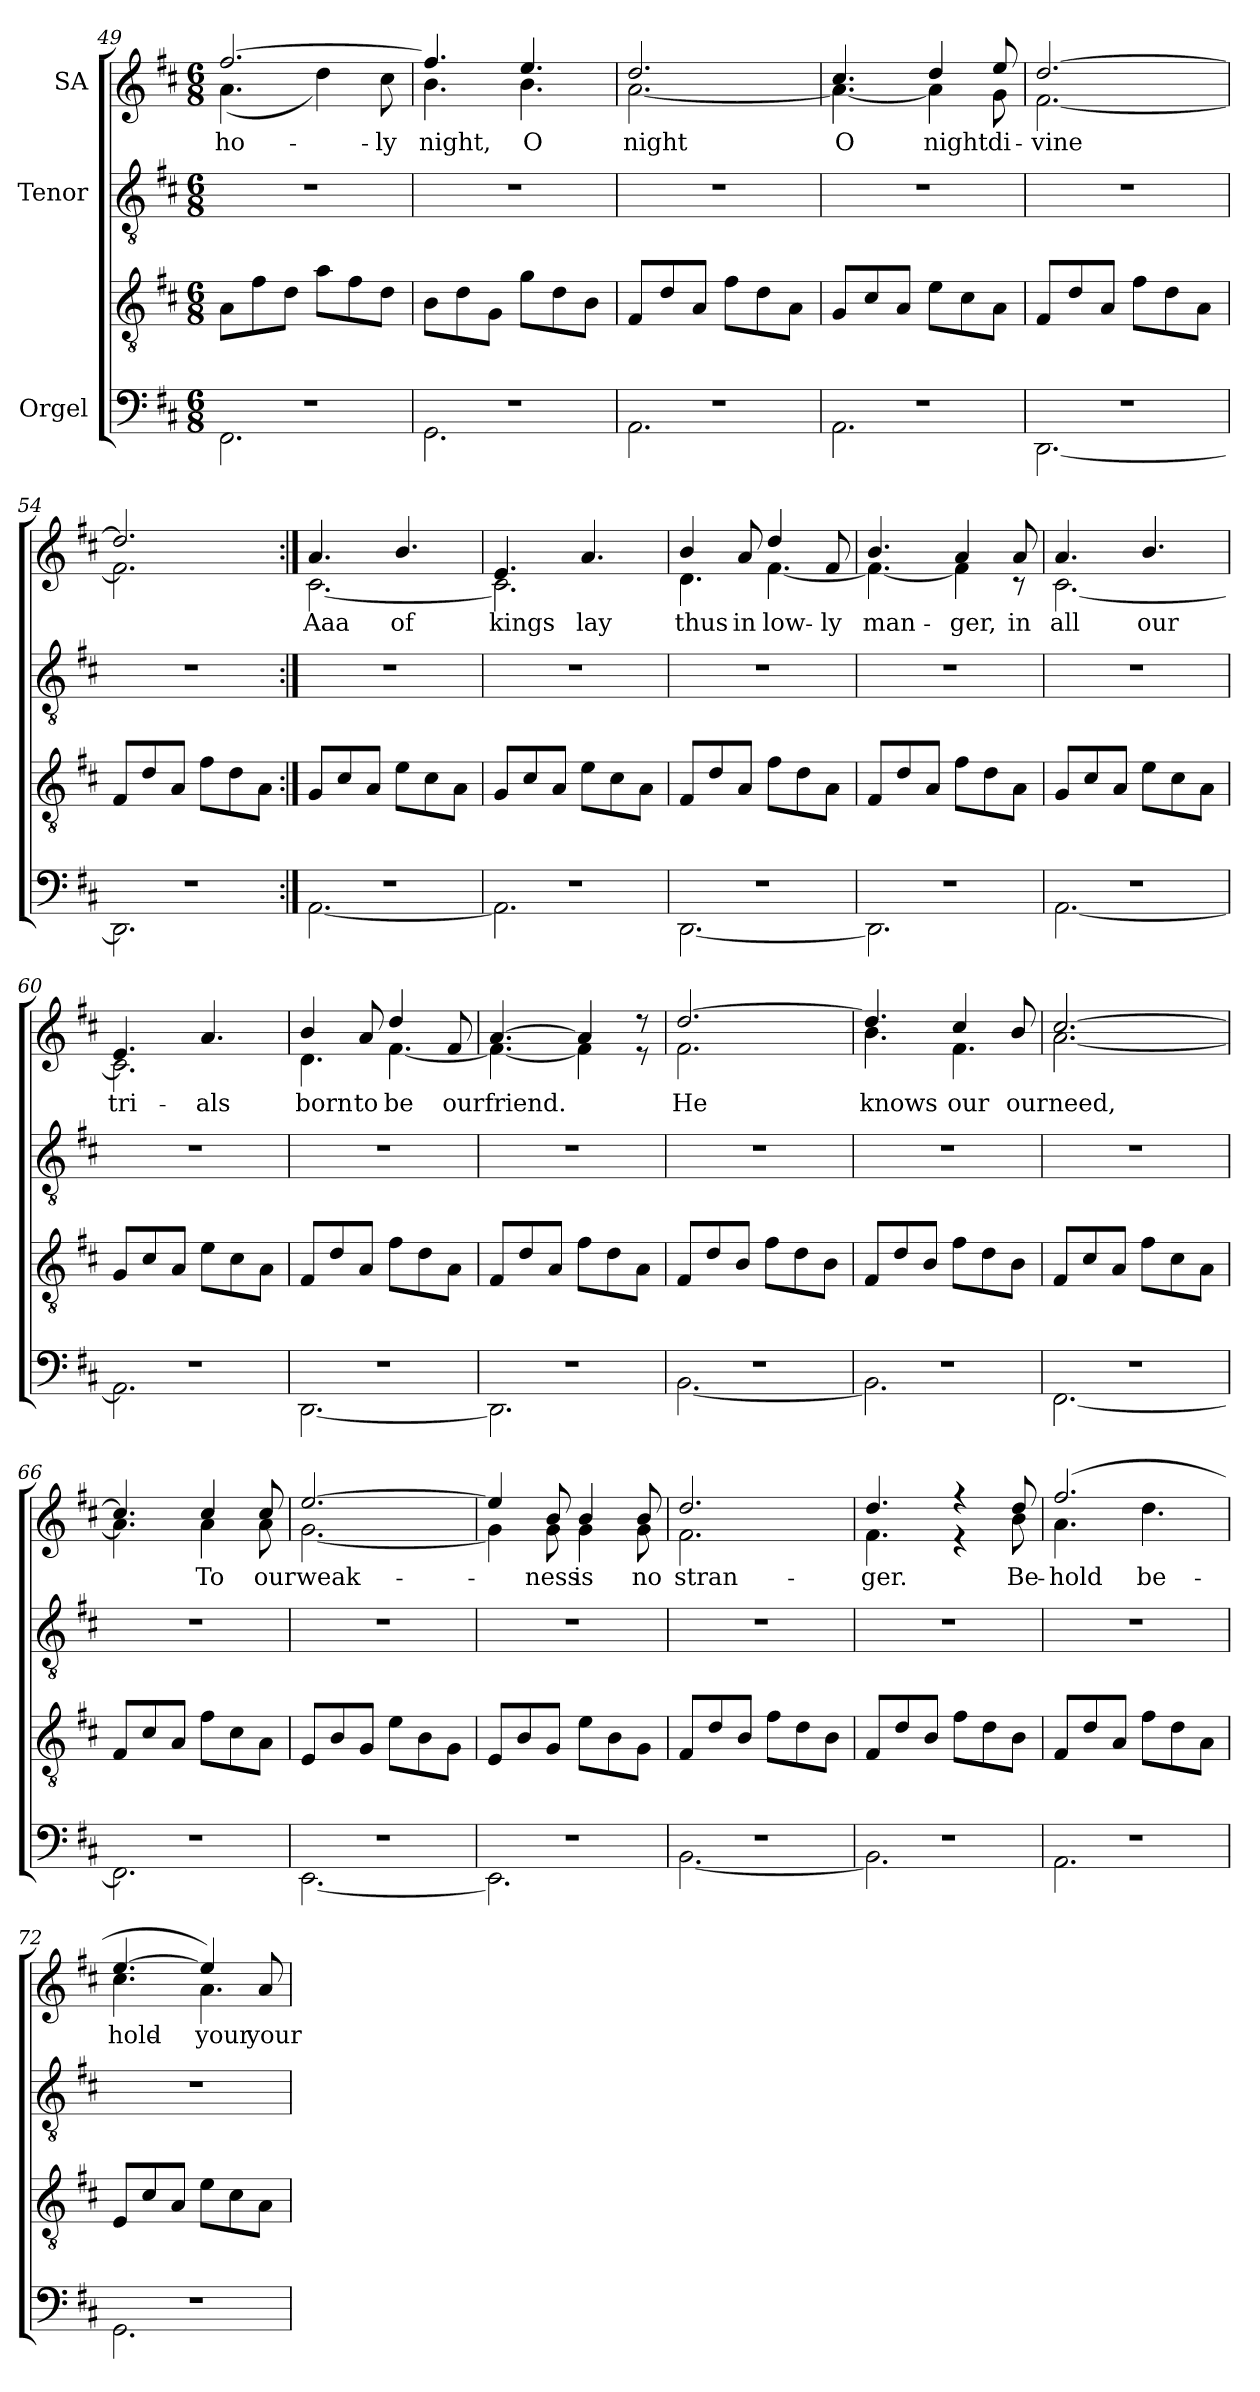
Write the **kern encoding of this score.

**kern	**kern	**kern	**kern	**text
*part3	*part3	*part2	*part1	*part1
*staff4	*staff3	*staff2	*staff1	*staff1
*I"Orgel	*	*I"Tenor	*I"SA	*
*clefF4	*clefGv2	*clefGv2	*clefG2	*
*k[f#c#]	*k[f#c#]	*k[f#c#]	*k[f#c#]	*
*M6/8	*M6/8	*M6/8	*M6/8	*
=49	=49	=49	=49	=49
*^	*	*	*	*
!	!	!	!	!	!LO:LY:b
*	*	*	*	*^	*
!	!	!	!	!	!	!LO:LY:b
2.r	2.FF#\	8A\L	2.r	[2.ff#/	(<4.a\	ho-
.	.	8f#\	.	.	.	.
.	.	8d\J	.	.	.	.
.	.	8a\L	.	.	4dd\)	.
.	.	8f#\	.	.	.	.
!	!	!	!	!	!	!LO:LY:b
.	.	8d\J	.	.	8cc#\	-ly
=50	=50	=50	=50	=50	=50	=50
!	!	!	!	!	!	!LO:LY:b
2.r	2.GG\	8B\L	2.r	4.ff#/]	4.b\	night,
.	.	8d\	.	.	.	.
.	.	8G\J	.	.	.	.
!	!	!	!	!	!	!LO:LY:b
!	!	!	!	!	!	!LO:LY:b
.	.	8g\L	.	4.ee/	4.b\	O
.	.	8d\	.	.	.	.
.	.	8B\J	.	.	.	.
=51	=51	=51	=51	=51	=51	=51
!	!	!	!	!	!	!LO:LY:b
!	!	!	!	!	!	!LO:LY:b
2.r	2.AA\	8F#/L	2.r	2.dd/	[2.a\	night
.	.	8d/	.	.	.	.
.	.	8A/J	.	.	.	.
.	.	8f#\L	.	.	.	.
.	.	8d\	.	.	.	.
.	.	8A\J	.	.	.	.
=52	=52	=52	=52	=52	=52	=52
!	!	!	!	!	!	!LO:LY:b
2.r	2.AA\	8G/L	2.r	4.cc#/	4.a\_	O
.	.	8c#/	.	.	.	.
.	.	8A/J	.	.	.	.
!	!	!	!	!	!	!LO:LY:b
.	.	8e\L	.	4dd/	4a\]	night
.	.	8c#\	.	.	.	.
!	!	!	!	!	!	!LO:LY:b
!	!	!	!	!	!	!LO:LY:b
.	.	8A\J	.	8ee/	8g\	di-
=53	=53	=53	=53	=53	=53	=53
!	!	!	!	!	!	!LO:LY:b
!	!	!	!	!	!	!LO:LY:b
2.r	[2.DD\	8F#/L	2.r	[2.dd/	[2.f#\	-vine
.	.	8d/	.	.	.	.
.	.	8A/J	.	.	.	.
.	.	8f#\L	.	.	.	.
.	.	8d\	.	.	.	.
.	.	8A\J	.	.	.	.
!!LO:LB:g=z	!!
=54	=54	=54	=54	=54	=54	=54
2.r	2.DD\]	8F#/L	2.r	2.dd/]	2.f#\]	.
.	.	8d/	.	.	.	.
.	.	8A/J	.	.	.	.
.	.	8f#\L	.	.	.	.
.	.	8d\	.	.	.	.
.	.	8A\J	.	.	.	.
=55:|!	=55:|!	=55:|!	=55:|!	=55:|!	=55:|!	=55:|!
!	!	!	!	!	!	!LO:LY:b
!	!	!	!	!	!	!LO:LY:b
2.r	[2.AA\	8G/L	2.r	4.a/	[2.c#\	Aaa
.	.	8c#/	.	.	.	.
.	.	8A/J	.	.	.	.
!	!	!	!	!	!	!LO:LY:b
.	.	8e\L	.	4.b/	.	of
.	.	8c#\	.	.	.	.
.	.	8A\J	.	.	.	.
=56	=56	=56	=56	=56	=56	=56
!	!	!	!	!	!	!LO:LY:b
2.r	2.AA\]	8G/L	2.r	4.e/	2.c#\]	kings
.	.	8c#/	.	.	.	.
.	.	8A/J	.	.	.	.
!	!	!	!	!	!	!LO:LY:b
.	.	8e\L	.	4.a/	.	lay
.	.	8c#\	.	.	.	.
.	.	8A\J	.	.	.	.
=57	=57	=57	=57	=57	=57	=57
!	!	!	!	!	!	!LO:LY:b
2.r	[2.DD\	8F#/L	2.r	4b/	4.d\	thus
.	.	8d/	.	.	.	.
!	!	!	!	!	!	!LO:LY:b
.	.	8A/J	.	8a/	.	in
!	!	!	!	!	!	!LO:LY:b
.	.	8f#\L	.	4dd/	[4.f#\	low-
.	.	8d\	.	.	.	.
!	!	!	!	!	!	!LO:LY:b
.	.	8A\J	.	8f#/	.	-ly
=58	=58	=58	=58	=58	=58	=58
!	!	!	!	!	!	!LO:LY:b
2.r	2.DD\]	8F#/L	2.r	4.b/	4.f#\_	man-
.	.	8d/	.	.	.	.
.	.	8A/J	.	.	.	.
!	!	!	!	!	!	!LO:LY:b
.	.	8f#\L	.	4a/	4f#\]	-ger,
.	.	8d\	.	.	.	.
!	!	!	!	!	!	!LO:LY:b
.	.	8A\J	.	8a/	8r	in
=59	=59	=59	=59	=59	=59	=59
!	!	!	!	!	!	!LO:LY:b
2.r	[2.AA\	8G/L	2.r	4.a/	[2.c#\	all
.	.	8c#/	.	.	.	.
.	.	8A/J	.	.	.	.
!	!	!	!	!	!	!LO:LY:b
.	.	8e\L	.	4.b/	.	our
.	.	8c#\	.	.	.	.
.	.	8A\J	.	.	.	.
=60	=60	=60	=60	=60	=60	=60
!	!	!	!	!	!	!LO:LY:b
2.r	2.AA\]	8G/L	2.r	4.e/	2.c#\]	tri-
.	.	8c#/	.	.	.	.
.	.	8A/J	.	.	.	.
!	!	!	!	!	!	!LO:LY:b
.	.	8e\L	.	4.a/	.	-als
.	.	8c#\	.	.	.	.
.	.	8A\J	.	.	.	.
!!LO:LB:g=z	!!
=61	=61	=61	=61	=61	=61	=61
!	!	!	!	!	!	!LO:LY:b
2.r	[2.DD\	8F#/L	2.r	4b/	4.d\	born
.	.	8d/	.	.	.	.
!	!	!	!	!	!	!LO:LY:b
.	.	8A/J	.	8a/	.	to
!	!	!	!	!	!	!LO:LY:b
.	.	8f#\L	.	4dd/	[4.f#\	be
.	.	8d\	.	.	.	.
!	!	!	!	!	!	!LO:LY:b
.	.	8A\J	.	8f#/	.	our
=62	=62	=62	=62	=62	=62	=62
!	!	!	!	!	!	!LO:LY:b
2.r	2.DD\]	8F#/L	2.r	[4.a/	4.f#\_	friend.
.	.	8d/	.	.	.	.
.	.	8A/J	.	.	.	.
.	.	8f#\L	.	4a/]	4f#\]	.
.	.	8d\	.	.	.	.
.	.	8A\J	.	8r	8r	.
=63	=63	=63	=63	=63	=63	=63
!	!	!	!	!	!	!LO:LY:b
!	!	!	!	!	!	!LO:LY:b
2.r	[2.BB\	8F#/L	2.r	[2.dd/	2.f#\	He
.	.	8d/	.	.	.	.
.	.	8B/J	.	.	.	.
.	.	8f#\L	.	.	.	.
.	.	8d\	.	.	.	.
.	.	8B\J	.	.	.	.
=64	=64	=64	=64	=64	=64	=64
!	!	!	!	!	!	!LO:LY:b
2.r	2.BB\]	8F#/L	2.r	4.dd/]	4.b\	knows
.	.	8d/	.	.	.	.
.	.	8B/J	.	.	.	.
!	!	!	!	!	!	!LO:LY:b
!	!	!	!	!	!	!LO:LY:b
.	.	8f#\L	.	4cc#/	4.f#\	our
.	.	8d\	.	.	.	.
!	!	!	!	!	!	!LO:LY:b
.	.	8B\J	.	8b/	.	our
=65	=65	=65	=65	=65	=65	=65
!	!	!	!	!	!	!LO:LY:b
!	!	!	!	!	!	!LO:LY:b
2.r	[2.FF#\	8F#/L	2.r	[2.cc#/	[2.a\	need,
.	.	8c#/	.	.	.	.
.	.	8A/J	.	.	.	.
.	.	8f#\L	.	.	.	.
.	.	8c#\	.	.	.	.
.	.	8A\J	.	.	.	.
=66	=66	=66	=66	=66	=66	=66
2.r	2.FF#\]	8F#/L	2.r	4.cc#/]	4.a\]	.
.	.	8c#/	.	.	.	.
.	.	8A/J	.	.	.	.
!	!	!	!	!	!	!LO:LY:b
!	!	!	!	!	!	!LO:LY:b
.	.	8f#\L	.	4cc#/	4a\	To
.	.	8c#\	.	.	.	.
!	!	!	!	!	!	!LO:LY:b
!	!	!	!	!	!	!LO:LY:b
.	.	8A\J	.	8cc#/	8a\	our
=67	=67	=67	=67	=67	=67	=67
!	!	!	!	!	!	!LO:LY:b
!	!	!	!	!	!	!LO:LY:b
2.r	[2.EE\	8E/L	2.r	[2.ee/	[2.g\	weak-
.	.	8B/	.	.	.	.
.	.	8G/J	.	.	.	.
.	.	8e\L	.	.	.	.
.	.	8B\	.	.	.	.
.	.	8G\J	.	.	.	.
!!LO:LB:g=z	!!
=68	=68	=68	=68	=68	=68	=68
2.r	2.EE\]	8E/L	2.r	4ee/]	4g\]	.
.	.	8B/	.	.	.	.
!	!	!	!	!	!	!LO:LY:b
!	!	!	!	!	!	!LO:LY:b
.	.	8G/J	.	8b/	8g\	-ness
!	!	!	!	!	!	!LO:LY:b
!	!	!	!	!	!	!LO:LY:b
.	.	8e\L	.	4b/	4g\	is
.	.	8B\	.	.	.	.
!	!	!	!	!	!	!LO:LY:b
!	!	!	!	!	!	!LO:LY:b
.	.	8G\J	.	8b/	8g\	no
=69	=69	=69	=69	=69	=69	=69
!	!	!	!	!	!	!LO:LY:b
!	!	!	!	!	!	!LO:LY:b
2.r	[2.BB\	8F#/L	2.r	2.dd/	2.f#\	stran-
.	.	8d/	.	.	.	.
.	.	8B/J	.	.	.	.
.	.	8f#\L	.	.	.	.
.	.	8d\	.	.	.	.
.	.	8B\J	.	.	.	.
=70	=70	=70	=70	=70	=70	=70
!	!	!	!	!	!	!LO:LY:b
!	!	!	!	!	!	!LO:LY:b
2.r	2.BB\]	8F#/L	2.r	4.dd/	4.f#\	-ger.
.	.	8d/	.	.	.	.
.	.	8B/J	.	.	.	.
.	.	8f#\L	.	4r	4r	.
.	.	8d\	.	.	.	.
!	!	!	!	!	!	!LO:LY:b
!	!	!	!	!	!	!LO:LY:b
.	.	8B\J	.	8dd/	8b\	Be-
=71	=71	=71	=71	=71	=71	=71
!	!	!	!	!	!	!LO:LY:b
!	!	!	!	!	!	!LO:LY:b
2.r	2.AA\	8F#/L	2.r	(>2.ff#/	4.a\	-hold
.	.	8d/	.	.	.	.
.	.	8A/J	.	.	.	.
!	!	!	!	!	!	!LO:LY:b
.	.	8f#\L	.	.	4.dd\	be-
.	.	8d\	.	.	.	.
.	.	8A\J	.	.	.	.
=72	=72	=72	=72	=72	=72	=72
!	!	!	!	!	!	!LO:LY:b
2.r	2.GG\	8E/L	2.r	[4.ee/	4.cc#\	-hold
.	.	8c#/	.	.	.	.
.	.	8A/J	.	.	.	.
!	!	!	!	!	!	!LO:LY:b
.	.	8e\L	.	4ee/])	4.a\	your
.	.	8c#\	.	.	.	.
!	!	!	!	!	!	!LO:LY:b
.	.	8A\J	.	8a/	.	your
*v	*v	*	*	*v	*v	*
=	=	=	=	=
*-	*-	*-	*-	*-
